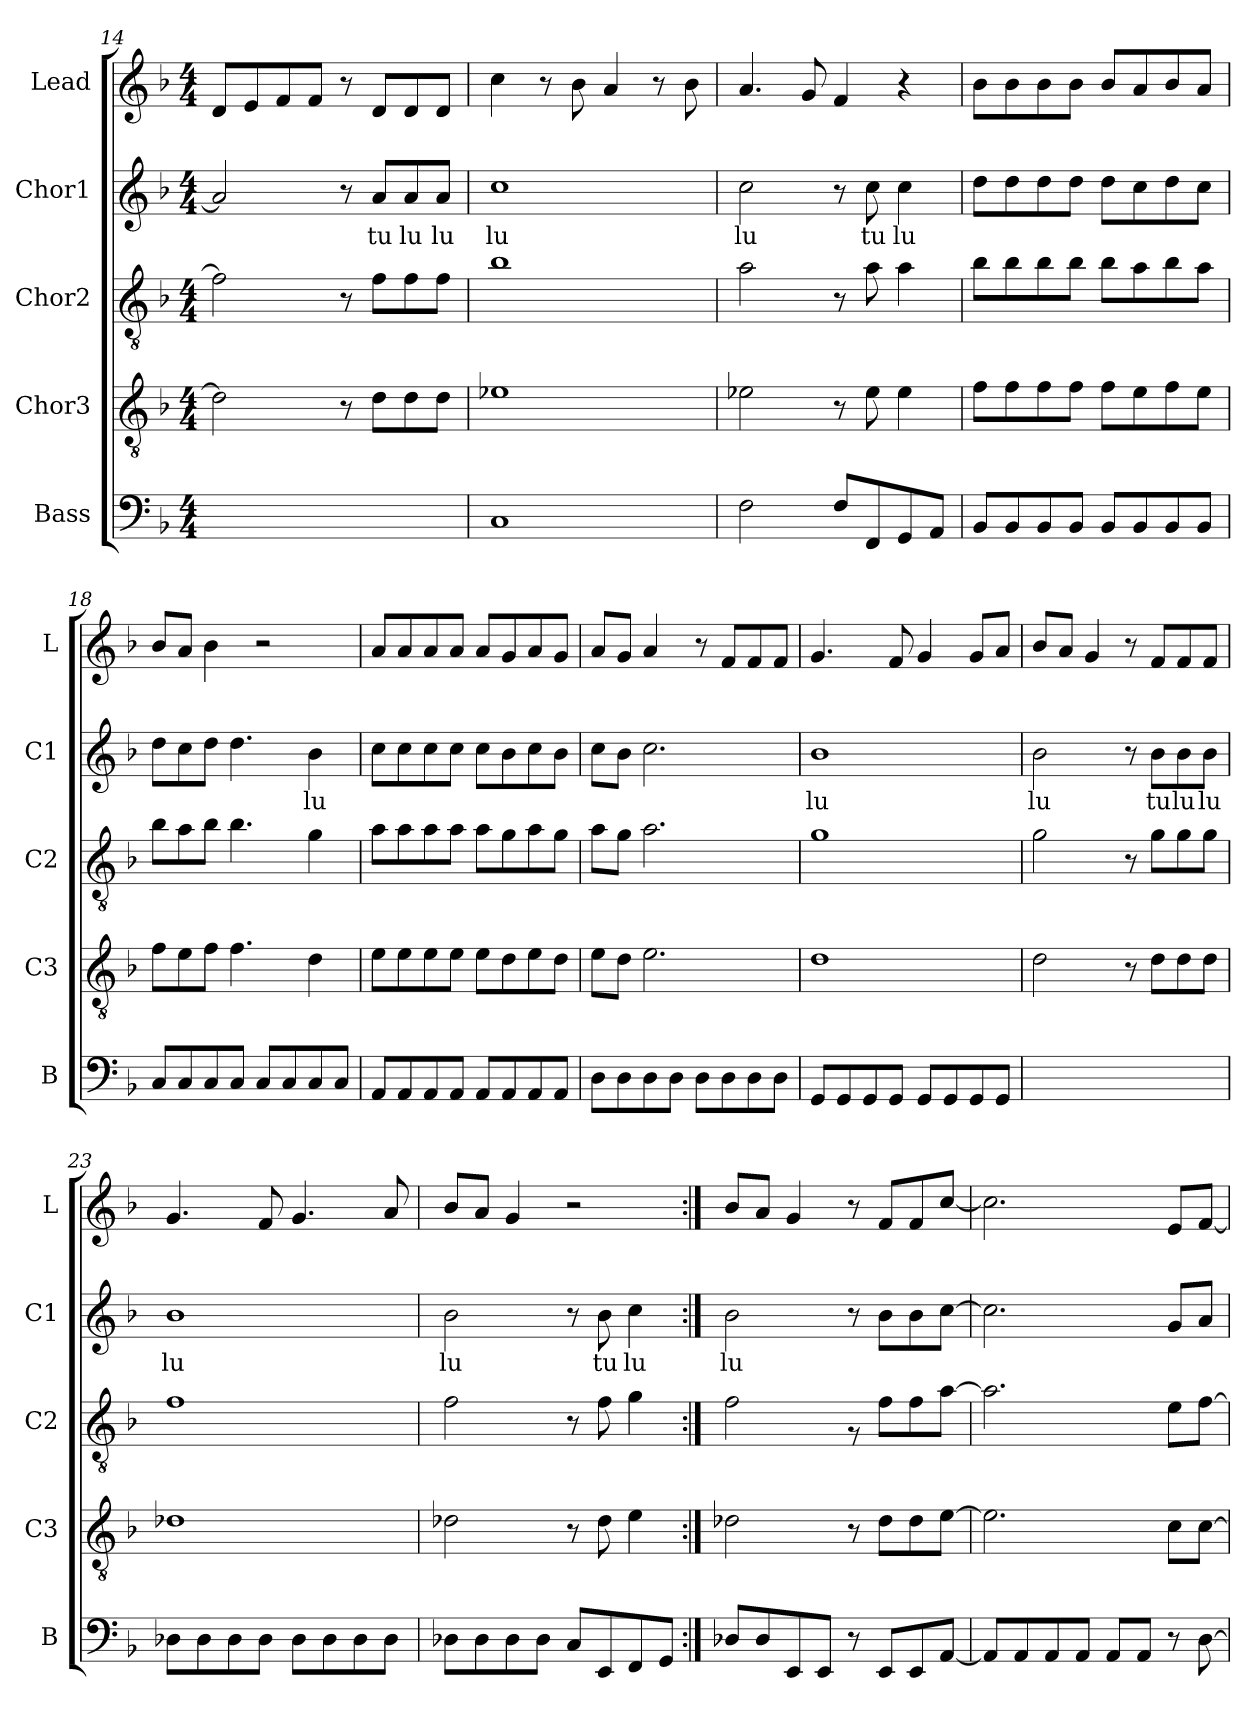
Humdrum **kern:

**kern	**kern	**kern	**kern	**text	**kern
*part5	*part4	*part3	*part2	*part2	*part1
*staff5	*staff4	*staff3	*staff2	*staff2	*staff1
*I"Bass	*I"Chor3	*I"Chor2	*I"Chor1	*	*I"Lead
*I'B	*I'C3	*I'C2	*I'C1	*	*I'L
*clefF4	*clefGv2	*clefGv2	*clefG2	*	*clefG2
*k[b-]	*k[b-]	*k[b-]	*k[b-]	*	*k[b-]
*M4/4	*M4/4	*M4/4	*M4/4	*	*M4/4
=14	=14	=14	=14	=14	=14
1ryy	2d]	2f]	2a]	.	8dL
.	.	.	.	.	8e
.	.	.	.	.	8f
.	.	.	.	.	8fJ
.	8r	8r	8r	.	8r
.	8dL	8fL	8aL	tu	8dL
.	8d	8f	8a	lu	8d
.	8dJ	8fJ	8aJ	lu	8dJ
=15	=15	=15	=15	=15	=15
1C	1e-X	1b-	1cc	lu	4cc
.	.	.	.	.	8r
.	.	.	.	.	8b-
.	.	.	.	.	4a
.	.	.	.	.	8r
.	.	.	.	.	8b-
=16	=16	=16	=16	=16	=16
2F	2e-X	2a	2cc	lu	4.a
.	.	.	.	.	8g
8FL	8r	8r	8r	.	4f
8FF	8e-	8a	8cc	tu	.
8GG	4e-	4a	4cc	lu	4r
8AAJ	.	.	.	.	.
=17	=17	=17	=17	=17	=17
8BB-L	8fL	8b-L	8ddL	.	8b-L
8BB-	8f	8b-	8dd	.	8b-
8BB-	8f	8b-	8dd	.	8b-
8BB-J	8fJ	8b-J	8ddJ	.	8b-J
8BB-L	8fL	8b-L	8ddL	.	8b-L
8BB-	8e	8a	8cc	.	8a
8BB-	8f	8b-	8dd	.	8b-
8BB-J	8eJ	8aJ	8ccJ	.	8aJ
=18	=18	=18	=18	=18	=18
8CL	8fL	8b-L	8ddL	.	8b-L
8C	8e	8a	8cc	.	8aJ
8C	8fJ	8b-J	8ddJ	.	4b-
8CJ	4.f	4.b-	4.dd	.	.
8CL	.	.	.	.	2r
8C	.	.	.	.	.
8C	4d	4g	4b-	lu	.
8CJ	.	.	.	.	.
=19	=19	=19	=19	=19	=19
8AAL	8eL	8aL	8ccL	.	8aL
8AA	8e	8a	8cc	.	8a
8AA	8e	8a	8cc	.	8a
8AAJ	8eJ	8aJ	8ccJ	.	8aJ
8AAL	8eL	8aL	8ccL	.	8aL
8AA	8d	8g	8b-	.	8g
8AA	8e	8a	8cc	.	8a
8AAJ	8dJ	8gJ	8b-J	.	8gJ
=20	=20	=20	=20	=20	=20
8DL	8eL	8aL	8ccL	.	8aL
8D	8dJ	8gJ	8b-J	.	8gJ
8D	2.e	2.a	2.cc	.	4a
8DJ	.	.	.	.	.
8DL	.	.	.	.	8r
8D	.	.	.	.	8fL
8D	.	.	.	.	8f
8DJ	.	.	.	.	8fJ
=21	=21	=21	=21	=21	=21
8GGL	1d	1g	1b-	lu	4.g
8GG	.	.	.	.	.
8GG	.	.	.	.	.
8GGJ	.	.	.	.	8f
8GGL	.	.	.	.	4g
8GG	.	.	.	.	.
8GG	.	.	.	.	8gL
8GGJ	.	.	.	.	8aJ
=22	=22	=22	=22	=22	=22
1ryy	2d	2g	2b-	lu	8b-L
.	.	.	.	.	8aJ
.	.	.	.	.	4g
.	8r	8r	8r	.	8r
.	8dL	8gL	8b-L	tu	8fL
.	8d	8g	8b-	lu	8f
.	8dJ	8gJ	8b-J	lu	8fJ
=23	=23	=23	=23	=23	=23
8D-XL	1d-X	1f	1b-	lu	4.g
8D-	.	.	.	.	.
8D-	.	.	.	.	.
8D-J	.	.	.	.	8f
8D-L	.	.	.	.	4.g
8D-	.	.	.	.	.
8D-	.	.	.	.	.
8D-J	.	.	.	.	8a
=24	=24	=24	=24	=24	=24
8D-XL	2d-X	2f	2b-	lu	8b-L
8D-	.	.	.	.	8aJ
8D-	.	.	.	.	4g
8D-J	.	.	.	.	.
8CL	8r	8r	8r	.	2r
8EE	8d-	8f	8b-	tu	.
8FF	4e	4g	4cc	lu	.
8GGJ	.	.	.	.	.
=25:|!	=25:|!	=25:|!	=25:|!	=25:|!	=25:|!
8D-XL	2d-X	2f	2b-	lu	8b-L
8D-	.	.	.	.	8aJ
8EE	.	.	.	.	4g
8EEJ	.	.	.	.	.
8r	8r	8rG	8r	.	8r
8EEL	8d-L	8fL	8b-L	.	8fL
8EE	8d-	8f	8b-	.	8f
[8AAJ	[8eJ	[8aJ	[8ccJ	.	[8ccJ
=26	=26	=26	=26	=26	=26
8AAL]	2.e]	2.a]	2.cc]	.	2.cc]
8AA	.	.	.	.	.
8AA	.	.	.	.	.
8AAJ	.	.	.	.	.
8AAL	.	.	.	.	.
8AAJ	.	.	.	.	.
8r	8cL	8eL	8gL	.	8eL
[8D	[8cJ	[8fJ	8aJ	.	[8fJ
=	=	=	=	=	=
*-	*-	*-	*-	*-	*-
